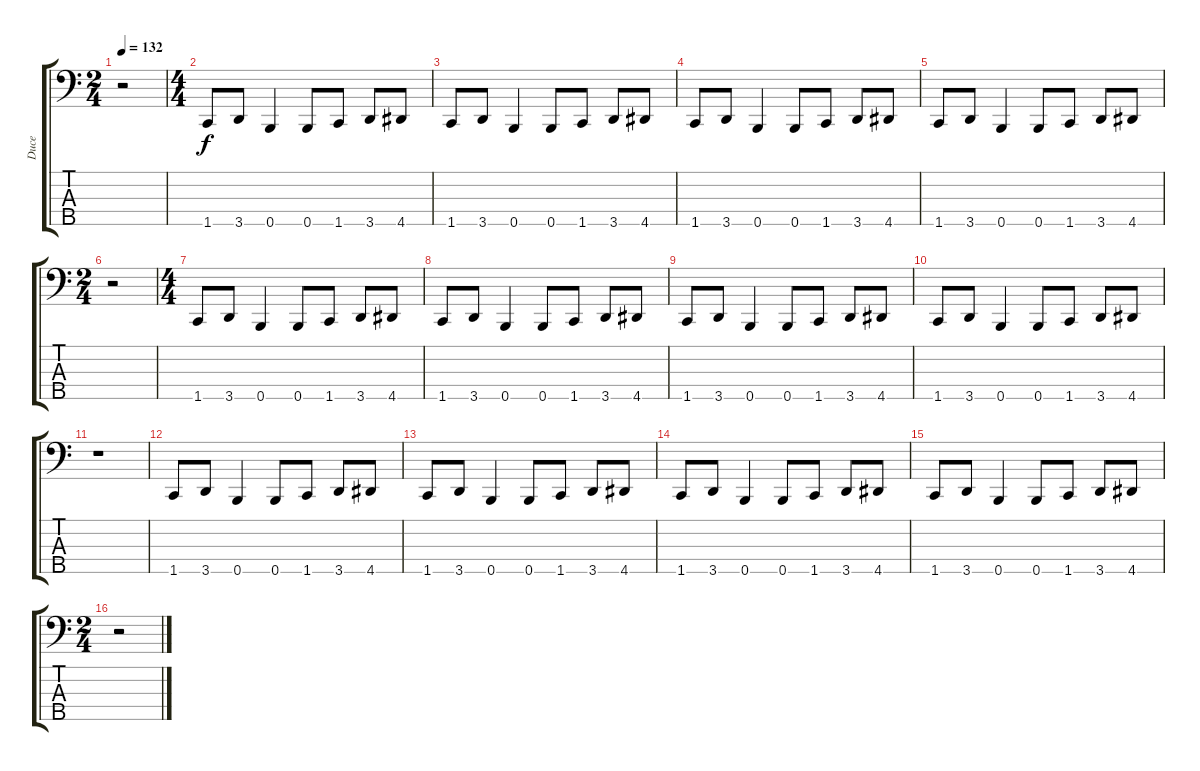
\track ("Duce" "Duce") {instrument electricbasspick}
\staff {score tabs}
\tuning (Ab2 E2 B1 Gb1 B0) {hide}
\ts (2 4)
\tempo 132
\clef f4
\ks c
r.2{dy f} |
\ts (4 4)
1.5.8 3.5.8 0.5.4 0.5.8 1.5.8 3.5.8 4.5.8 |
1.5.8 3.5.8 0.5.4 0.5.8 1.5.8 3.5.8 4.5.8 |
1.5.8 3.5.8 0.5.4 0.5.8 1.5.8 3.5.8 4.5.8 |
1.5.8 3.5.8 0.5.4 0.5.8 1.5.8 3.5.8 4.5.8 |
\ts (2 4)
r.2 |
\ts (4 4)
1.5.8 3.5.8 0.5.4 0.5.8 1.5.8 3.5.8 4.5.8 |
1.5.8 3.5.8 0.5.4 0.5.8 1.5.8 3.5.8 4.5.8 |
1.5.8 3.5.8 0.5.4 0.5.8 1.5.8 3.5.8 4.5.8 |
1.5.8 3.5.8 0.5.4 0.5.8 1.5.8 3.5.8 4.5.8 |
r.1 |
1.5.8 3.5.8 0.5.4 0.5.8 1.5.8 3.5.8 4.5.8 |
1.5.8 3.5.8 0.5.4 0.5.8 1.5.8 3.5.8 4.5.8 |
1.5.8 3.5.8 0.5.4 0.5.8 1.5.8 3.5.8 4.5.8 |
1.5.8 3.5.8 0.5.4 0.5.8 1.5.8 3.5.8 4.5.8 |
\ts (2 4)
r.2
